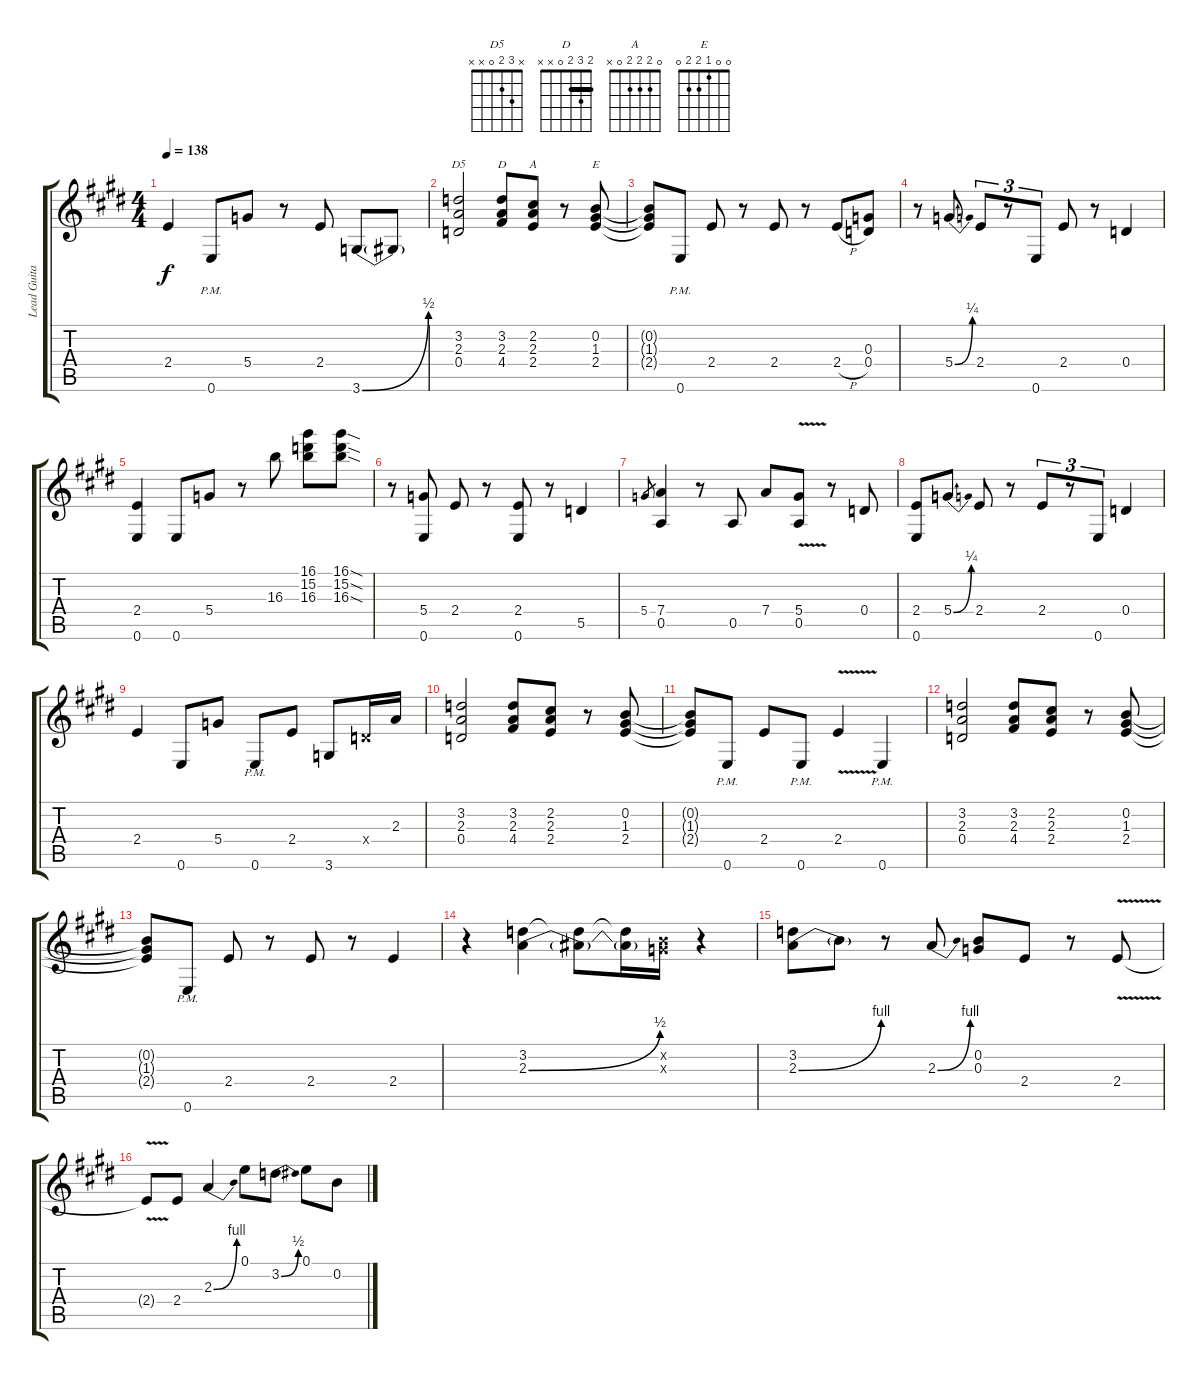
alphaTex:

\track ("Lead Guitar" "Lead Guita") {instrument distortionguitar}
\staff {score tabs}
\tuning (E4 B3 G3 D3 A2 E2) {hide}
\chord ("D5" x 3 2 0 x x)
\chord ("D" 2 3 2 0 x x) {barre 2}
\chord ("A" 0 2 2 2 0 x)
\chord ("E" 0 0 1 2 2 0)
\ts (4 4)
\tempo 138
\clef g2
\ks e
2.4.4{dy f} 0.6{pm}.8 5.4.8 r.8 2.4.8 3.6{be (bend 0 0 60 2)}.8 3.6{t}.8 |
(3.2 2.3 0.4).2{ch "D5"} (3.2 2.3 4.4).8{ch "D"} (2.2 2.3 2.4).8{ch "A"} r.8 (0.2 1.3 2.4).8{ch "E"} |
(0.2{t} 1.3{t} 2.4{t}).8 0.6{pm}.8 2.4.8 r.8 2.4.8 r.8 2.4{h}.8 (0.3 0.4).8 |
r.8 5.4{be (bend 0 0 60 1)}.8 2.4.8{tu (3 2)} r.8{tu (3 2)} 0.6.8{tu (3 2)} 2.4.8 r.8 0.4.4 |
(2.4 0.6).4 0.6.8 5.4.8 r.8 16.3.8 (16.1 15.2 16.3).8 (16.1{sod} 15.2{sod} 16.3{sod}).8 |
r.8 (5.4 0.6).8 2.4.8 r.8 (2.4 0.6).8 r.8 5.5.4 |
5.4.8{gr} (7.4 0.5).4 r.8 0.5.8 7.4.8 (5.4{v} 0.5{v}).8 r.8 0.4.8 |
(2.4 0.6).8 5.4{be (bend 0 0 60 1)}.8 2.4.8 r.8 2.4.8{tu (3 2)} r.8{tu (3 2)} 0.6.8{tu (3 2)} 0.4.4 |
2.4.4 0.6.8 5.4.8 0.6{pm}.8 2.4.8 3.6.8 0.4{x}.16 2.3.16 |
(3.2 2.3 0.4).2 (3.2 2.3 4.4).8 (2.2 2.3 2.4).8 r.8 (0.2 1.3 2.4).8 |
(0.2{t} 1.3{t} 2.4{t}).8 0.6{pm}.8 2.4.8 0.6{pm}.8 2.4{v}.4 0.6{pm}.4 |
(3.2 2.3 0.4).2 (3.2 2.3 4.4).8 (2.2 2.3 2.4).8 r.8 (0.2 1.3 2.4).8 |
(0.2{t} 1.3{t} 2.4{t}).8 0.6{pm}.8 2.4.8 r.8 2.4.8 r.8 2.4.4 |
r.4 (3.2 2.3{be (bend 0 0 60 2)}).4 (3.2{t} 2.3{t}).8 (3.2{t} 2.3{t}).16 (0.2{x} 0.3{x}).16 r.4 |
(3.2 2.3{be (bend 0 0 60 4)}).8 2.3{t}.8 r.8 2.3{be (bend 0 0 60 4)}.8 (0.2 0.3).8 2.4.8 r.8 2.4{v}.8 |
2.4{t}.8 2.4.8 2.3{be (bend 0 0 60 4)}.4 0.1.8 3.2{be (bend 0 0 60 2)}.8 0.1.8 0.2.8
